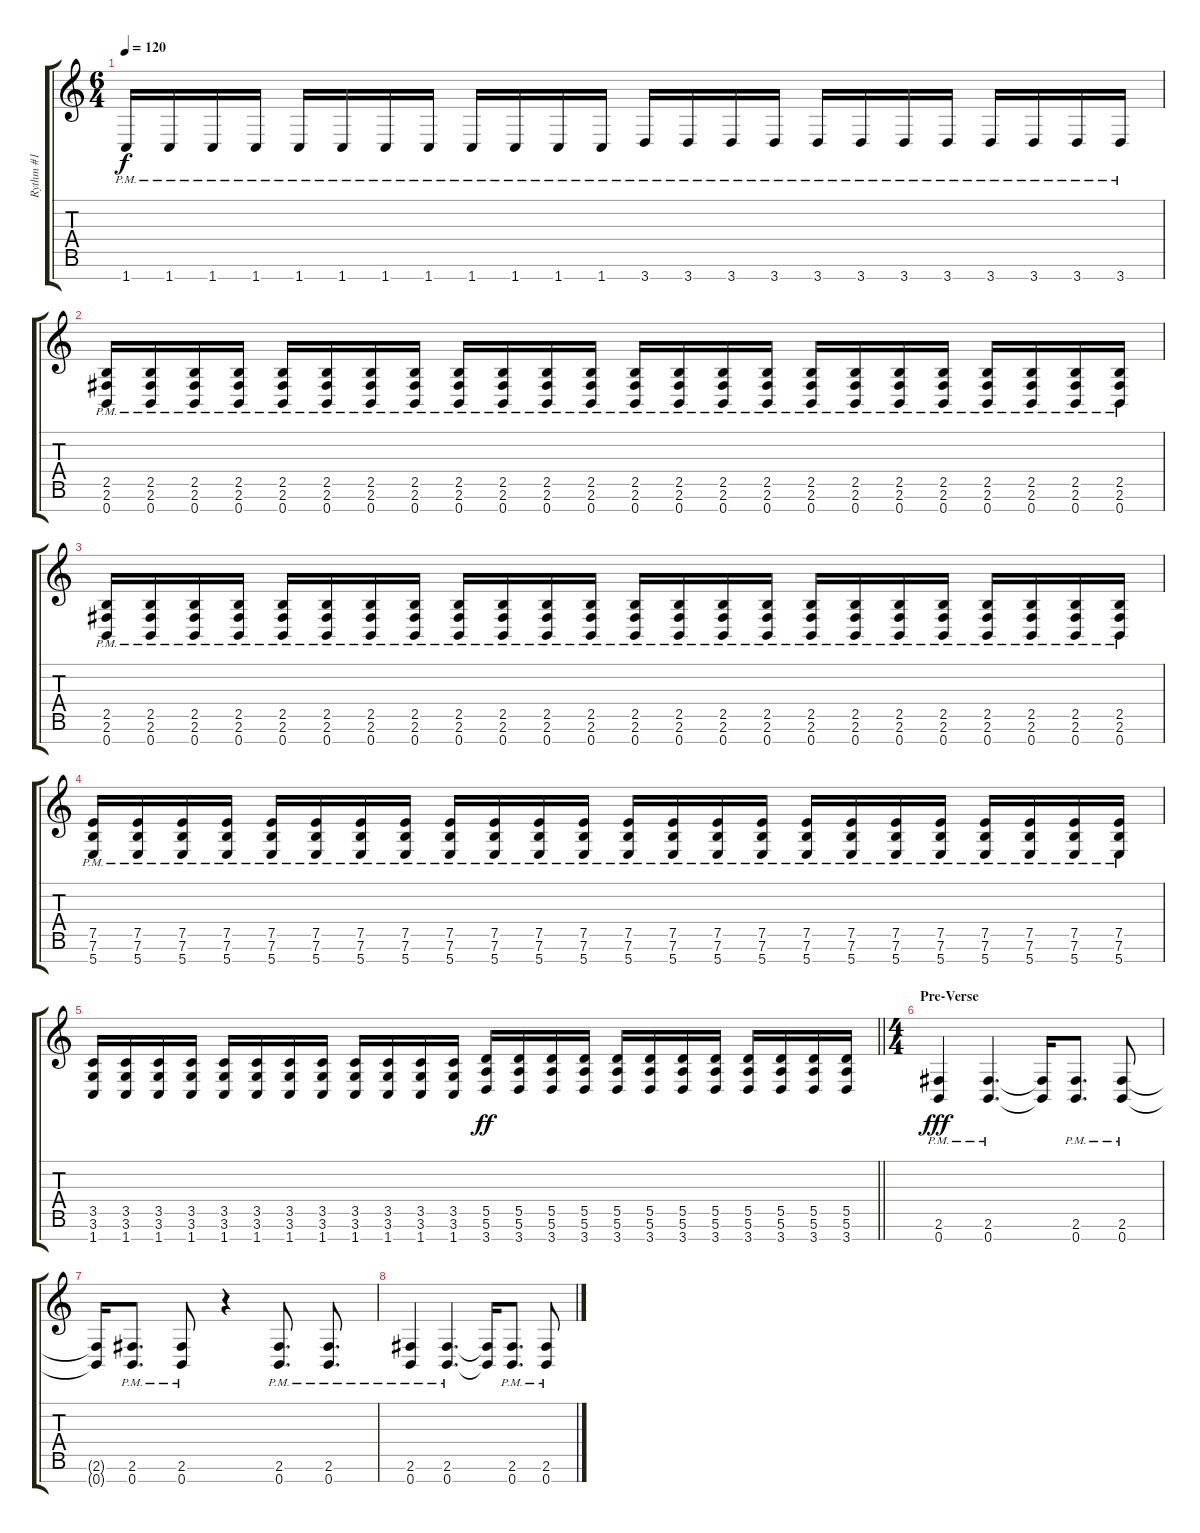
\track ("Rythm #1" "Rythm #1") {instrument distortionguitar}
\staff {score tabs}
\tuning (E4 B3 G3 D3 A2 E2 B1) {hide}
\ts (6 4)
\tempo 120
\clef g2
\ks c
1.7{pm}.16{dy f} 1.7{pm}.16 1.7{pm}.16 1.7{pm}.16 1.7{pm}.16 1.7{pm}.16 1.7{pm}.16 1.7{pm}.16 1.7{pm}.16 1.7{pm}.16 1.7{pm}.16 1.7{pm}.16 3.7{pm}.16 3.7{pm}.16 3.7{pm}.16 3.7{pm}.16 3.7{pm}.16 3.7{pm}.16 3.7{pm}.16 3.7{pm}.16 3.7{pm}.16 3.7{pm}.16 3.7{pm}.16 3.7{pm}.16 |
(2.5{pm} 2.6{pm} 0.7{pm}).16 (2.5{pm} 2.6{pm} 0.7{pm}).16 (2.5{pm} 2.6{pm} 0.7{pm}).16 (2.5{pm} 2.6{pm} 0.7{pm}).16 (2.5{pm} 2.6{pm} 0.7{pm}).16 (2.5{pm} 2.6{pm} 0.7{pm}).16 (2.5{pm} 2.6{pm} 0.7{pm}).16 (2.5{pm} 2.6{pm} 0.7{pm}).16 (2.5{pm} 2.6{pm} 0.7{pm}).16 (2.5{pm} 2.6{pm} 0.7{pm}).16 (2.5{pm} 2.6{pm} 0.7{pm}).16 (2.5{pm} 2.6{pm} 0.7{pm}).16 (2.5{pm} 2.6{pm} 0.7{pm}).16 (2.5{pm} 2.6{pm} 0.7{pm}).16 (2.5{pm} 2.6{pm} 0.7{pm}).16 (2.5{pm} 2.6{pm} 0.7{pm}).16 (2.5{pm} 2.6{pm} 0.7{pm}).16 (2.5{pm} 2.6{pm} 0.7{pm}).16 (2.5{pm} 2.6{pm} 0.7{pm}).16 (2.5{pm} 2.6{pm} 0.7{pm}).16 (2.5{pm} 2.6{pm} 0.7{pm}).16 (2.5{pm} 2.6{pm} 0.7{pm}).16 (2.5{pm} 2.6{pm} 0.7{pm}).16 (2.5{pm} 2.6{pm} 0.7{pm}).16 |
(2.5{pm} 2.6{pm} 0.7{pm}).16 (2.5{pm} 2.6{pm} 0.7{pm}).16 (2.5{pm} 2.6{pm} 0.7{pm}).16 (2.5{pm} 2.6{pm} 0.7{pm}).16 (2.5{pm} 2.6{pm} 0.7{pm}).16 (2.5{pm} 2.6{pm} 0.7{pm}).16 (2.5{pm} 2.6{pm} 0.7{pm}).16 (2.5{pm} 2.6{pm} 0.7{pm}).16 (2.5{pm} 2.6{pm} 0.7{pm}).16 (2.5{pm} 2.6{pm} 0.7{pm}).16 (2.5{pm} 2.6{pm} 0.7{pm}).16 (2.5{pm} 2.6{pm} 0.7{pm}).16 (2.5{pm} 2.6{pm} 0.7{pm}).16 (2.5{pm} 2.6{pm} 0.7{pm}).16 (2.5{pm} 2.6{pm} 0.7{pm}).16 (2.5{pm} 2.6{pm} 0.7{pm}).16 (2.5{pm} 2.6{pm} 0.7{pm}).16 (2.5{pm} 2.6{pm} 0.7{pm}).16 (2.5{pm} 2.6{pm} 0.7{pm}).16 (2.5{pm} 2.6{pm} 0.7{pm}).16 (2.5{pm} 2.6{pm} 0.7{pm}).16 (2.5{pm} 2.6{pm} 0.7{pm}).16 (2.5{pm} 2.6{pm} 0.7{pm}).16 (2.5{pm} 2.6{pm} 0.7{pm}).16 |
(7.5{pm} 7.6{pm} 5.7{pm}).16 (7.5{pm} 7.6{pm} 5.7{pm}).16 (7.5{pm} 7.6{pm} 5.7{pm}).16 (7.5{pm} 7.6{pm} 5.7{pm}).16 (7.5{pm} 7.6{pm} 5.7{pm}).16 (7.5{pm} 7.6{pm} 5.7{pm}).16 (7.5{pm} 7.6{pm} 5.7{pm}).16 (7.5{pm} 7.6{pm} 5.7{pm}).16 (7.5{pm} 7.6{pm} 5.7{pm}).16 (7.5{pm} 7.6{pm} 5.7{pm}).16 (7.5{pm} 7.6{pm} 5.7{pm}).16 (7.5{pm} 7.6{pm} 5.7{pm}).16 (7.5{pm} 7.6{pm} 5.7{pm}).16 (7.5{pm} 7.6{pm} 5.7{pm}).16 (7.5{pm} 7.6{pm} 5.7{pm}).16 (7.5{pm} 7.6{pm} 5.7{pm}).16 (7.5{pm} 7.6{pm} 5.7{pm}).16 (7.5{pm} 7.6{pm} 5.7{pm}).16 (7.5{pm} 7.6{pm} 5.7{pm}).16 (7.5{pm} 7.6{pm} 5.7{pm}).16 (7.5{pm} 7.6{pm} 5.7{pm}).16 (7.5{pm} 7.6{pm} 5.7{pm}).16 (7.5{pm} 7.6{pm} 5.7{pm}).16 (7.5{pm} 7.6{pm} 5.7{pm}).16 |
\barLineRight lightlight
(3.5 3.6 1.7).16 (3.5 3.6 1.7).16 (3.5 3.6 1.7).16 (3.5 3.6 1.7).16 (3.5 3.6 1.7).16 (3.5 3.6 1.7).16 (3.5 3.6 1.7).16 (3.5 3.6 1.7).16 (3.5 3.6 1.7).16 (3.5 3.6 1.7).16 (3.5 3.6 1.7).16 (3.5 3.6 1.7).16 (5.5 5.6 3.7).16{dy ff} (5.5 5.6 3.7).16 (5.5 5.6 3.7).16 (5.5 5.6 3.7).16 (5.5 5.6 3.7).16 (5.5 5.6 3.7).16 (5.5 5.6 3.7).16 (5.5 5.6 3.7).16 (5.5 5.6 3.7).16 (5.5 5.6 3.7).16 (5.5 5.6 3.7).16 (5.5 5.6 3.7).16 |
\ts (4 4)
\section ("" "Pre-Verse")
(2.6{pm} 0.7{pm}).4{dy fff} (2.6{pm} 0.7{pm}).4{d} (2.6{t} 0.7{t}).16 (2.6{pm} 0.7{pm}).8{d} (2.6{pm} 0.7{pm}).8 |
(2.6{t} 0.7{t}).16 (2.6{pm} 0.7{pm}).8{d} (2.6{pm} 0.7{pm}).8 r.4 (2.6{pm} 0.7{pm}).8{d} (2.6{pm} 0.7{pm}).8{d} |
(2.6{pm} 0.7{pm}).4 (2.6{pm} 0.7{pm}).4{d} (2.6{t} 0.7{t}).16 (2.6{pm} 0.7{pm}).8{d} (2.6{pm} 0.7{pm}).8
